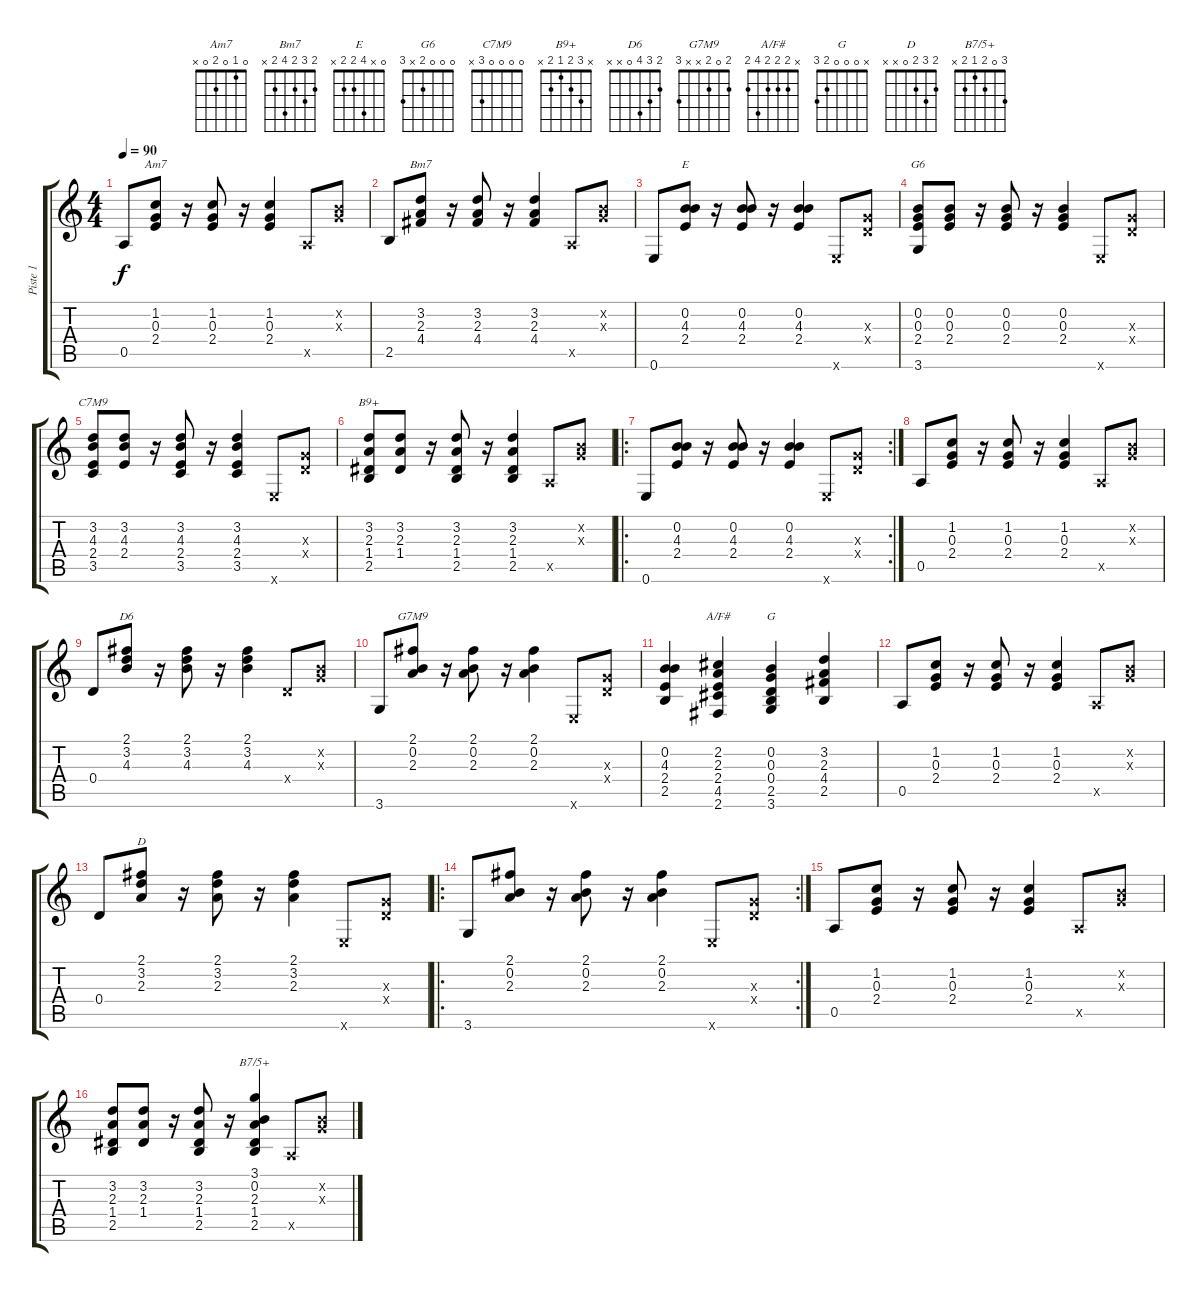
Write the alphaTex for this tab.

\track ("Piste 1" "Piste 1") {instrument acousticguitarsteel}
\staff {score tabs}
\tuning (E4 B3 G3 D3 A2 E2) {hide}
\chord ("Am7" 0 1 0 2 0 x)
\chord ("Bm7" 2 3 2 4 2 x)
\chord ("E" 0 x 4 2 2 x)
\chord ("G6" 0 0 0 2 x 3)
\chord ("C7M9" 0 0 0 0 3 x)
\chord ("B9+" x 3 2 1 2 x)
\chord ("D6" 2 3 4 0 x x)
\chord ("G7M9" 2 0 2 x x 3)
\chord ("A/F#" x 2 2 2 4 2)
\chord ("G" x 0 0 0 2 3)
\chord ("D" 2 3 2 0 x x)
\chord ("B7/5+" 3 0 2 1 2 x)
\ts (4 4)
\tempo 90
\clef g2
\ks c
0.5.8{dy f} (1.2 0.3 2.4).8{ch "Am7"} r.16 (1.2 0.3 2.4).8 r.16 (1.2 0.3 2.4).4 0.5{x}.8 (0.2{x} 0.3{x}).8 |
2.5.8 (3.2 2.3 4.4).8{ch "Bm7"} r.16 (3.2 2.3 4.4).8 r.16 (3.2 2.3 4.4).4 0.5{x}.8 (0.2{x} 0.3{x}).8 |
0.6.8 (0.2 4.3 2.4).8{ch "E"} r.16 (0.2 4.3 2.4).8 r.16 (0.2 4.3 2.4).4 0.6{x}.8 (0.3{x} 0.4{x}).8 |
(0.2 0.3 2.4 3.6).8{ch "G6"} (0.2 0.3 2.4).8 r.16 (0.2 0.3 2.4).8 r.16 (0.2 0.3 2.4).4 0.6{x}.8 (0.3{x} 0.4{x}).8 |
(3.2 4.3 2.4 3.5).8{ch "C7M9"} (3.2 4.3 2.4).8 r.16 (3.2 4.3 2.4 3.5).8 r.16 (3.2 4.3 2.4 3.5).4 0.6{x}.8 (0.3{x} 0.4{x}).8 |
(3.2 2.3 1.4 2.5).8{ch "B9+"} (3.2 2.3 1.4).8 r.16 (3.2 2.3 1.4 2.5).8 r.16 (3.2 2.3 1.4 2.5).4 0.5{x}.8 (0.2{x} 0.3{x}).8 |
\ro
\rc 2
0.6.8 (0.2 4.3 2.4).8 r.16 (0.2 4.3 2.4).8 r.16 (0.2 4.3 2.4).4 0.6{x}.8 (0.3{x} 0.4{x}).8 |
0.5.8 (1.2 0.3 2.4).8 r.16 (1.2 0.3 2.4).8 r.16 (1.2 0.3 2.4).4 0.5{x}.8 (0.2{x} 0.3{x}).8 |
0.4.8 (2.1 3.2 4.3).8{ch "D6"} r.16 (2.1 3.2 4.3).8 r.16 (2.1 3.2 4.3).4 0.4{x}.8 (0.2{x} 0.3{x}).8 |
3.6.8 (2.1 0.2 2.3).8{ch "G7M9"} r.16 (2.1 0.2 2.3).8 r.16 (2.1 0.2 2.3).4 0.6{x}.8 (0.3{x} 0.4{x}).8 |
(0.2 4.3 2.4 2.5).4 (2.2 2.3 2.4 4.5 2.6).4{ch "A/F#"} (0.2 0.3 0.4 2.5 3.6).4{ch "G"} (3.2 2.3 4.4 2.5).4 |
0.5.8 (1.2 0.3 2.4).8 r.16 (1.2 0.3 2.4).8 r.16 (1.2 0.3 2.4).4 0.5{x}.8 (0.2{x} 0.3{x}).8 |
0.4.8 (2.1 3.2 2.3).8{ch "D"} r.16 (2.1 3.2 2.3).8 r.16 (2.1 3.2 2.3).4 0.6{x}.8 (0.3{x} 0.4{x}).8 |
\ro
\rc 2
3.6.8 (2.1 0.2 2.3).8 r.16 (2.1 0.2 2.3).8 r.16 (2.1 0.2 2.3).4 0.6{x}.8 (0.3{x} 0.4{x}).8 |
0.5.8 (1.2 0.3 2.4).8 r.16 (1.2 0.3 2.4).8 r.16 (1.2 0.3 2.4).4 0.5{x}.8 (0.2{x} 0.3{x}).8 |
(3.2 2.3 1.4 2.5).8 (3.2 2.3 1.4).8 r.16 (3.2 2.3 1.4 2.5).8 r.16 (3.1 0.2 2.3 1.4 2.5).4{ch "B7/5+"} 0.5{x}.8 (0.2{x} 0.3{x}).8
